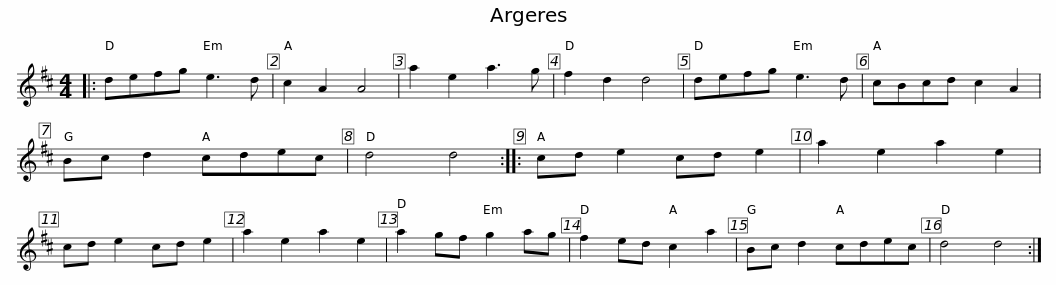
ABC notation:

X:1
L:1/8
M:4/4
I:linebreak $
K:D
V:1 treble
V:1
|: defg e3 d | c2 A2 A4 | a2 e2 a3 g | f2 d2 d4 | defg e3 d | %5
 cBcd c2 A2 | Bc d2 cdec | d4 d4 ::$ cd e2 cd e2 | a2 e2 a2 e2 | %10
 cd e2 cd e2 | a2 e2 a2 e2 | a2 gf g2 ag | f2 ed c2 a2 | Bc d2 cdec | %15
 d4 d4 :| %16
